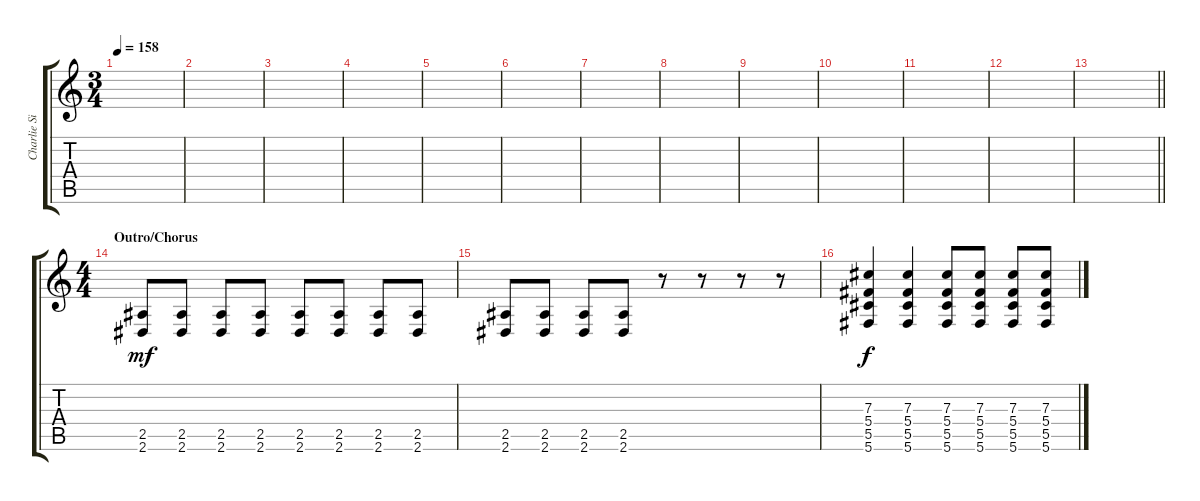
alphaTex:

\track ("Charlie Simpson" "Charlie Si") {instrument electricguitarjazz}
\staff {score tabs}
\tuning (Eb4 Bb3 Gb3 Db3 Ab2 Db2) {hide}
\ts (3 4)
\tempo 158
\clef g2
\ks c
|
|
|
|
|
|
|
|
|
|
|
|
\barLineRight lightlight
|
\ts (4 4)
\section ("" "Outro/Chorus")
(2.5 2.6).8{dy mf} (2.5 2.6).8 (2.5 2.6).8 (2.5 2.6).8 (2.5 2.6).8 (2.5 2.6).8 (2.5 2.6).8 (2.5 2.6).8 |
(2.5 2.6).8 (2.5 2.6).8 (2.5 2.6).8 (2.5 2.6).8 r.8 r.8 r.8 r.8 |
(7.3 5.4 5.5 5.6).4{dy f} (7.3 5.4 5.5 5.6).4 (7.3 5.4 5.5 5.6).8 (7.3 5.4 5.5 5.6).8 (7.3 5.4 5.5 5.6).8 (7.3 5.4 5.5 5.6).8
